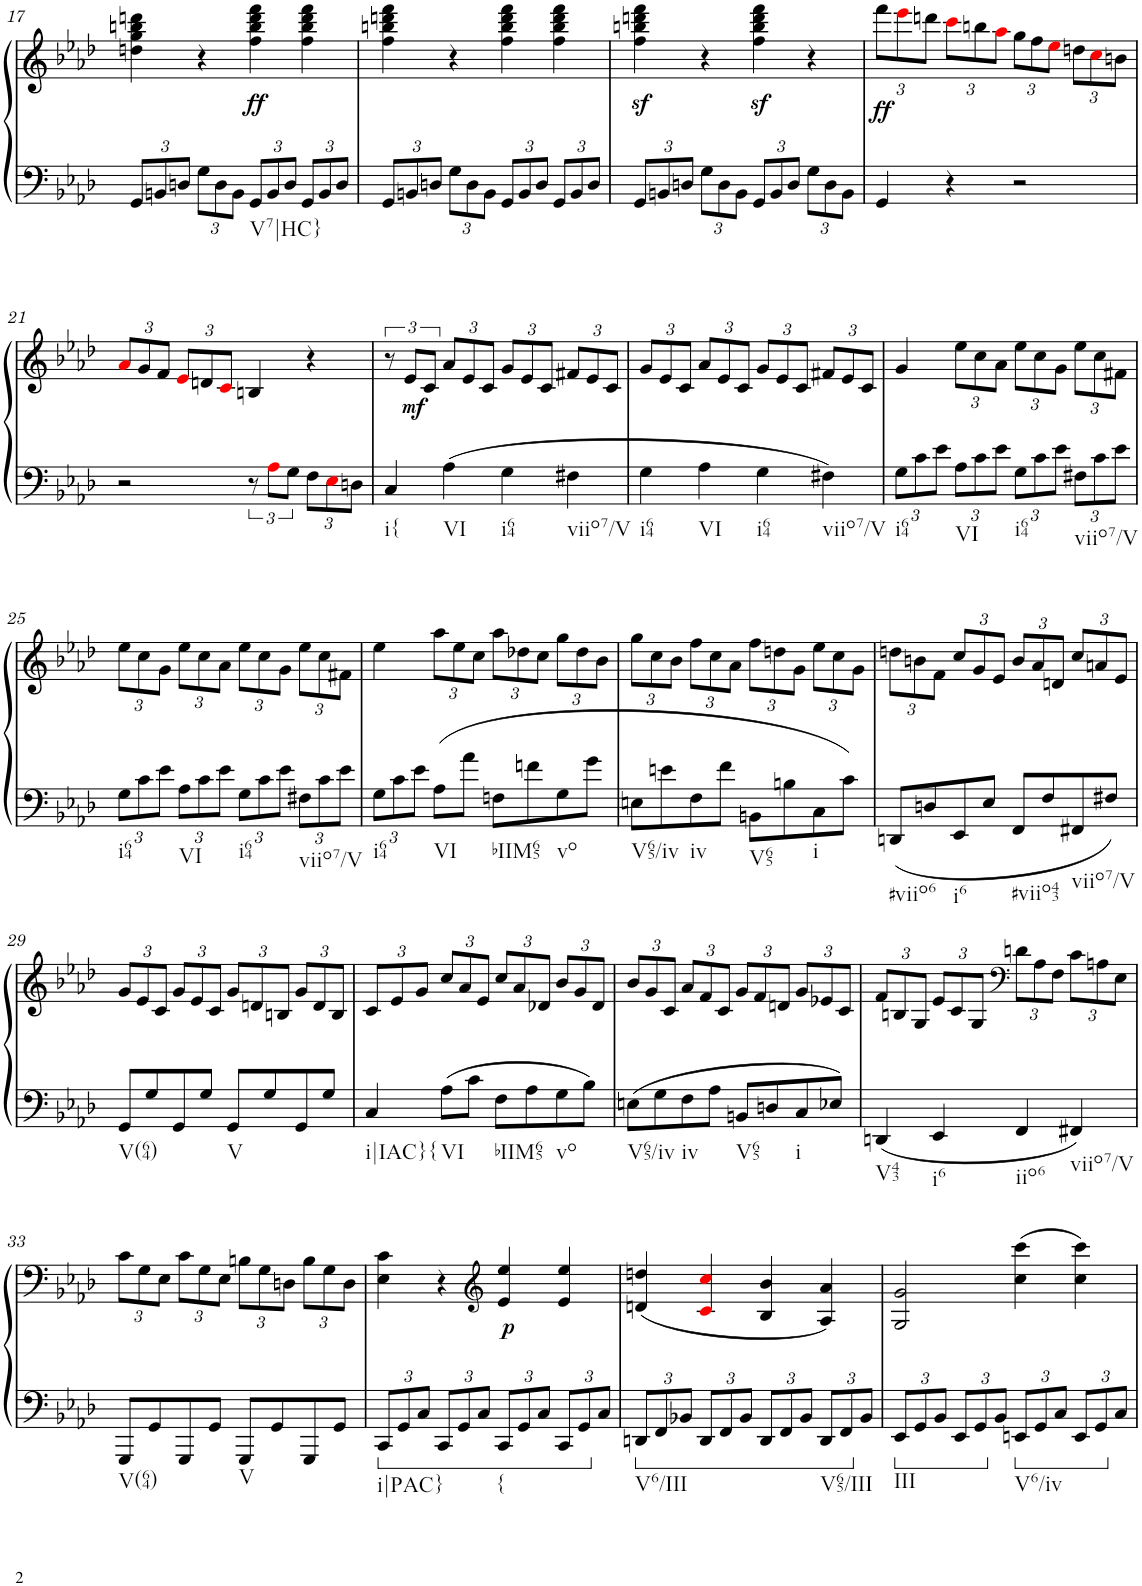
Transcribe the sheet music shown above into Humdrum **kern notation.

**kern	**kern	**dynam
*part1	*part1	*part1
*staff2	*staff1	*staff1/2
*I"Piano	*	*
*I'Pno.	*	*
!!LO:PB:g=z
*clefF4	*clefG2	*
*k[b-e-a-d-]	*k[b-e-a-d-]	*
*A-:	*A-:	*
*M2/2	*M2/2	*
*met(c|)	*met(c|)	*
*Xbrackettup	*	*
=17	=17	=17
12GG/L	4ddn\ 4gg\ 4bbn\ 4dddn\	.
12BBn/	.	.
12Dn/J	.	.
12G\L	4r	.
12D\	.	.
12BB\J	.	.
!LO:TX:b:t=V7|HC}	!	!
!	!	!LO:DY:b
12GG/L	4ff\ 4bb\ 4ddd\ 4fff\	ff
12BB/	.	.
12D/J	.	.
12GG/L	4ff\ 4bb\ 4ddd\ 4fff\	.
12BB/	.	.
12D/J	.	.
=18	=18	=18
12GG/L	4ff\ 4bbn\ 4dddn\ 4fff\	.
12BBn/	.	.
12Dn/J	.	.
12G\L	4r	.
12D\	.	.
12BB\J	.	.
12GG/L	4ff\ 4bb\ 4ddd\ 4fff\	.
12BB/	.	.
12D/J	.	.
12GG/L	4ff\ 4bb\ 4ddd\ 4fff\	.
12BB/	.	.
12D/J	.	.
=19	=19	=19
12GG/L	4ff\z< 4bbn\z< 4dddn\z< 4fff\z<	.
12BBn/	.	.
12Dn/J	.	.
12G\L	4r	.
12D\	.	.
12BB\J	.	.
12GG/L	4ff\z< 4bb\z< 4ddd\z< 4fff\z<	.
12BB/	.	.
12D/J	.	.
12G\L	4r	.
12D\	.	.
12BB\J	.	.
=20	=20	=20
*	*Xbrackettup	*
!	!	!LO:DY:b
4GG/	12fff\L	ff
.	12eee-i\	.
.	12dddn\J	.
4r	12ccci\L	.
.	12bbn\	.
.	12aa-i\J	.
2r	12gg\L	.
.	12ff\	.
.	12ee-i\J	.
.	12ddn\L	.
.	12cci\	.
.	12bn\J	.
!!LO:LB:g=z
=21	=21	=21
2r	12a-i/L	.
.	12g/	.
.	12f/J	.
.	12e-i/L	.
.	12dn/	.
.	12ci/J	.
*brackettup	*	*
12r	4Bn/	.
12A-i\L	.	.
12G\J	.	.
*Xbrackettup	*	*
12F\L	4r	.
12E-i\	.	.
12Dn\J	.	.
=22	=22	=22
*	*brackettup	*
!LO:TX:b:t=i{	!	!
4C/	12r	.
!	!	!LO:DY:b
.	12e-/L	mf
.	12c/J	.
*	*Xbrackettup	*
!LO:TX:b:t=VI	!	!
4A-\	12a-/L	.
.	12e-/	.
.	12c/J	.
!LO:TX:b:t=i64	!	!
4G\	12g/L	.
.	12e-/	.
.	12c/J	.
!LO:TX:b:t=viio7/V	!	!
4F#X\	12f#X/L	.
.	12e-/	.
.	12c/J	.
=23	=23	=23
!LO:TX:b:t=i64	!	!
4G\	12g/L	.
.	12e-/	.
.	12c/J	.
!LO:TX:b:t=VI	!	!
4A-\	12a-/L	.
.	12e-/	.
.	12c/J	.
!LO:TX:b:t=i64	!	!
4G\	12g/L	.
.	12e-/	.
.	12c/J	.
!LO:TX:b:t=viio7/V	!	!
4F#X\	12f#X/L	.
.	12e-/	.
.	12c/J	.
=24	=24	=24
!LO:TX:b:t=i64	!	!
12G\L	4g/	.
12c\	.	.
12e-\J	.	.
!LO:TX:b:t=VI	!	!
12A-\L	12ee-\L	.
12c\	12cc\	.
12e-\J	12a-\J	.
!LO:TX:b:t=i64	!	!
12G\L	12ee-\L	.
12c\	12cc\	.
12e-\J	12g\J	.
!LO:TX:b:t=viio7/V	!	!
12F#X\L	12ee-\L	.
12c\	12cc\	.
12e-\J	12f#X\J	.
!!LO:LB:g=z
=25	=25	=25
!LO:TX:b:t=i64	!	!
12G\L	12ee-\L	.
12c\	12cc\	.
12e-\J	12g\J	.
!LO:TX:b:t=VI	!	!
12A-\L	12ee-\L	.
12c\	12cc\	.
12e-\J	12a-\J	.
!LO:TX:b:t=i64	!	!
12G\L	12ee-\L	.
12c\	12cc\	.
12e-\J	12g\J	.
!LO:TX:b:t=viio7/V	!	!
12F#X\L	12ee-\L	.
12c\	12cc\	.
12e-\J	12f#X\J	.
=26	=26	=26
!LO:TX:b:t=i64	!	!
12G\L	4ee-\	.
12c\	.	.
12e-\J	.	.
!LO:TX:b:t=VI	!	!
8A-\L	12aa-\L	.
.	12ee-\	.
8a-\J	.	.
.	12cc\J	.
!LO:TX:b:t=bIIM65	!	!
8Fn\L	12aa-\L	.
.	12dd-X\	.
8fn\	.	.
.	12cc\J	.
!LO:TX:b:t=vo	!	!
8G\	12gg\L	.
.	12dd-\	.
8g\J	.	.
.	12b-\J	.
=27	=27	=27
!LO:TX:b:t=V65/iv	!	!
8En\L	12gg\L	.
.	12cc\	.
8en\	.	.
.	12b-\J	.
!LO:TX:b:t=iv	!	!
8F\	12ff\L	.
.	12cc\	.
8f\J	.	.
.	12a-\J	.
!LO:TX:b:t=V65	!	!
8BBn\L	12ff\L	.
.	12ddn\	.
8Bn\	.	.
.	12g\J	.
!LO:TX:b:t=i	!	!
8C\	12ee-\L	.
.	12cc\	.
8c\J	.	.
.	12g\J	.
=28	=28	=28
!LO:TX:b:t=#viio6	!	!
8DDn/L	12ddn\L	.
.	12bn\	.
8Dn/	.	.
.	12f\J	.
!LO:TX:b:t=i6	!	!
8EE-/	12cc/L	.
.	12g/	.
8E-/J	.	.
.	12e-/J	.
!LO:TX:b:t=#viio43	!	!
8FF/L	12b/L	.
.	12a-/	.
8F/	.	.
.	12dn/J	.
!LO:TX:b:t=viio7/V	!	!
8FF#X/	12cc/L	.
.	12an/	.
8F#X/J	.	.
.	12e-/J	.
!!LO:LB:g=z
=29	=29	=29
!LO:TX:b:t=V(64)	!	!
8GG/L	12g/L	.
.	12e-/	.
8G/	.	.
.	12c/J	.
8GG/	12g/L	.
.	12e-/	.
8G/J	.	.
.	12c/J	.
!LO:TX:b:t=V	!	!
8GG/L	12g/L	.
.	12dn/	.
8G/	.	.
.	12Bn/J	.
8GG/	12g/L	.
.	12d/	.
8G/J	.	.
.	12B/J	.
=30	=30	=30
!LO:TX:b:t=i|IAC}{	!	!
4C/	12c/L	.
.	12e-/	.
.	12g/J	.
!LO:TX:b:t=VI	!	!
8A-\L	12cc/L	.
.	12a-/	.
8c\J	.	.
.	12e-/J	.
!LO:TX:b:t=bIIM65	!	!
8F\L	12cc/L	.
.	12a-/	.
8A-\	.	.
.	12d-X/J	.
!LO:TX:b:t=vo	!	!
8G\	12b-/L	.
.	12g/	.
8B-\J	.	.
.	12d-/J	.
=31	=31	=31
!LO:TX:b:t=V65/iv	!	!
8En\L	12b-/L	.
.	12g/	.
8G\	.	.
.	12c/J	.
!LO:TX:b:t=iv	!	!
8F\	12a-/L	.
.	12f/	.
8A-\J	.	.
.	12c/J	.
!LO:TX:b:t=V65	!	!
8BBn/L	12g/L	.
.	12f/	.
8Dn/	.	.
.	12dn/J	.
!LO:TX:b:t=i	!	!
8C/	12g/L	.
.	12e-X/	.
8E-X/J	.	.
.	12c/J	.
=32	=32	=32
!LO:TX:b:t=V43	!	!
4DDn/	12f/L	.
.	12Bn/	.
.	12G/J	.
!LO:TX:b:t=i6	!	!
4EE-/	12e-/L	.
.	12c/	.
.	12G/J	.
*	*clefF4	*
!LO:TX:b:t=iio6	!	!
4FF/	12dn\L	.
.	12A-\	.
.	12F\J	.
!LO:TX:b:t=viio7/V	!	!
4FF#X/	12c\L	.
.	12An\	.
.	12E-\J	.
!!LO:LB:g=z
=33	=33	=33
!LO:TX:b:t=V(64)	!	!
8GGG/L	12c\L	.
.	12G\	.
8GG/	.	.
.	12E-\J	.
8GGG/	12c\L	.
.	12G\	.
8GG/J	.	.
.	12E-\J	.
!LO:TX:b:t=V	!	!
8GGG/L	12Bn\L	.
.	12G\	.
8GG/	.	.
.	12Dn\J	.
8GGG/	12B\L	.
.	12G\	.
8GG/J	.	.
.	12D\J	.
=34	=34	=34
!LO:TX:b:t=i|PAC}	!	!
12CC/L	4E-\ 4c\	.
12GG/	.	.
12C/J	.	.
12CC/L	4r	.
12GG/	.	.
12C/J	.	.
*	*clefG2	*
!LO:TX:b:t={	!	!
!	!	!LO:DY:b
12CC/L	4e-/ 4ee-/	p
12GG/	.	.
12C/J	.	.
12CC/L	4e-/ 4ee-/	.
12GG/	.	.
12C/J	.	.
=35	=35	=35
!LO:TX:b:t=V6/III	!	!
12DDn/L	(4dn/ 4ddn/	.
12FF/	.	.
12BB-X/J	.	.
12DD/L	4ci/ 4cci/	.
12FF/	.	.
12BB-/J	.	.
12DD/L	4B-/ 4b-/	.
12FF/	.	.
12BB-/J	.	.
!LO:TX:b:t=V65/III	!	!
12DD/L	4A-/ 4a-/)	.
12FF/	.	.
12BB-/J	.	.
=36	=36	=36
!LO:TX:b:t=III	!	!
12EE-/L	2G/ 2g/	.
12GG/	.	.
12BB-/J	.	.
12EE-/L	.	.
12GG/	.	.
12BB-/J	.	.
!LO:TX:b:t=V6/iv	!	!
12EEn/L	(4cc\ 4ccc\	.
12GG/	.	.
12C/J	.	.
12EE/L	4cc\ 4ccc\)	.
12GG/	.	.
12C/J	.	.
=	=	=
*-	*-	*-
